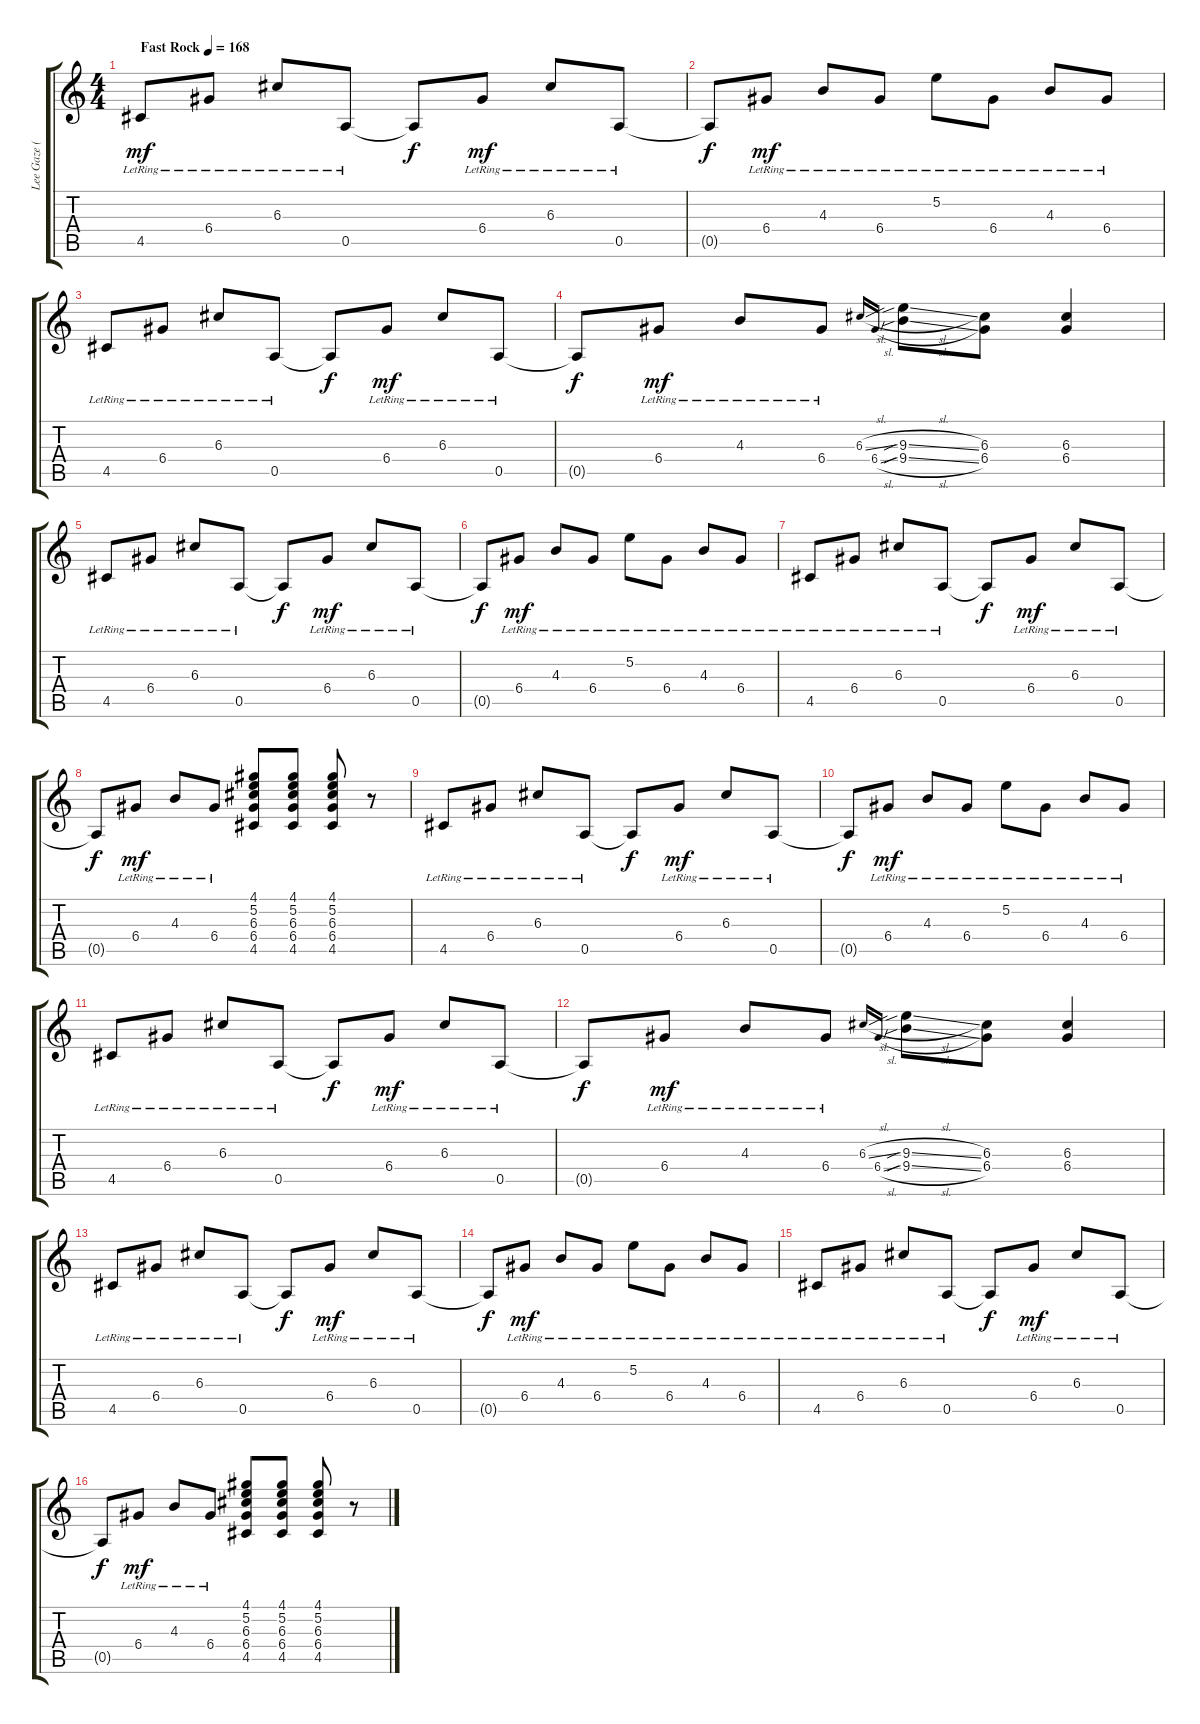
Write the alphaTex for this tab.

\track ("Lee Gaze (Clean)" "Lee Gaze (") {instrument electricguitarclean}
\staff {score tabs}
\tuning (E4 B3 G3 D3 A2 D2) {hide}
\ts (4 4)
\tempo (168 "Fast Rock")
\clef g2
\ks c
4.5{lr}.8{dy mf instrument electricguitarclean} 6.4{lr}.8 6.3{lr}.8 0.5{lr}.8 0.5{t}.8{dy f} 6.4{lr}.8{dy mf} 6.3{lr}.8 0.5{lr}.8 |
0.5{t}.8{dy f} 6.4{lr}.8{dy mf} 4.3{lr}.8 6.4{lr}.8 5.2{lr}.8 6.4{lr}.8 4.3{lr}.8 6.4{lr}.8 |
4.5{lr}.8 6.4{lr}.8 6.3{lr}.8 0.5{lr}.8 0.5{t}.8{dy f} 6.4{lr}.8{dy mf} 6.3{lr}.8 0.5{lr}.8 |
0.5{t}.8{dy f} 6.4{lr}.8{dy mf} 4.3{lr}.8 6.4{lr}.8 6.3{sl}.16{gr onbeat} 6.4{sl}.16{gr onbeat} (9.3{sib sl} 9.4{sib sl}).8 (6.3 6.4).8 (6.3 6.4).4 |
4.5{lr}.8 6.4{lr}.8 6.3{lr}.8 0.5{lr}.8 0.5{t}.8{dy f} 6.4{lr}.8{dy mf} 6.3{lr}.8 0.5{lr}.8 |
0.5{t}.8{dy f} 6.4{lr}.8{dy mf} 4.3{lr}.8 6.4{lr}.8 5.2{lr}.8 6.4{lr}.8 4.3{lr}.8 6.4{lr}.8 |
4.5{lr}.8 6.4{lr}.8 6.3{lr}.8 0.5{lr}.8 0.5{t}.8{dy f} 6.4{lr}.8{dy mf} 6.3{lr}.8 0.5{lr}.8 |
0.5{t}.8{dy f} 6.4{lr}.8{dy mf} 4.3{lr}.8 6.4{lr}.8 (4.1 5.2 6.3 6.4 4.5).8 (4.1 5.2 6.3 6.4 4.5).8 (4.1 5.2 6.3 6.4 4.5).8 r.8 |
4.5{lr}.8 6.4{lr}.8 6.3{lr}.8 0.5{lr}.8 0.5{t}.8{dy f} 6.4{lr}.8{dy mf} 6.3{lr}.8 0.5{lr}.8 |
0.5{t}.8{dy f} 6.4{lr}.8{dy mf} 4.3{lr}.8 6.4{lr}.8 5.2{lr}.8 6.4{lr}.8 4.3{lr}.8 6.4{lr}.8 |
4.5{lr}.8 6.4{lr}.8 6.3{lr}.8 0.5{lr}.8 0.5{t}.8{dy f} 6.4{lr}.8{dy mf} 6.3{lr}.8 0.5{lr}.8 |
0.5{t}.8{dy f} 6.4{lr}.8{dy mf} 4.3{lr}.8 6.4{lr}.8 6.3{sl}.16{gr onbeat} 6.4{sl}.16{gr onbeat} (9.3{sib sl} 9.4{sib sl}).8 (6.3 6.4).8 (6.3 6.4).4 |
4.5{lr}.8 6.4{lr}.8 6.3{lr}.8 0.5{lr}.8 0.5{t}.8{dy f} 6.4{lr}.8{dy mf} 6.3{lr}.8 0.5{lr}.8 |
0.5{t}.8{dy f} 6.4{lr}.8{dy mf} 4.3{lr}.8 6.4{lr}.8 5.2{lr}.8 6.4{lr}.8 4.3{lr}.8 6.4{lr}.8 |
4.5{lr}.8 6.4{lr}.8 6.3{lr}.8 0.5{lr}.8 0.5{t}.8{dy f} 6.4{lr}.8{dy mf} 6.3{lr}.8 0.5{lr}.8 |
0.5{t}.8{dy f} 6.4{lr}.8{dy mf} 4.3{lr}.8 6.4{lr}.8 (4.1 5.2 6.3 6.4 4.5).8 (4.1 5.2 6.3 6.4 4.5).8 (4.1 5.2 6.3 6.4 4.5).8 r.8
